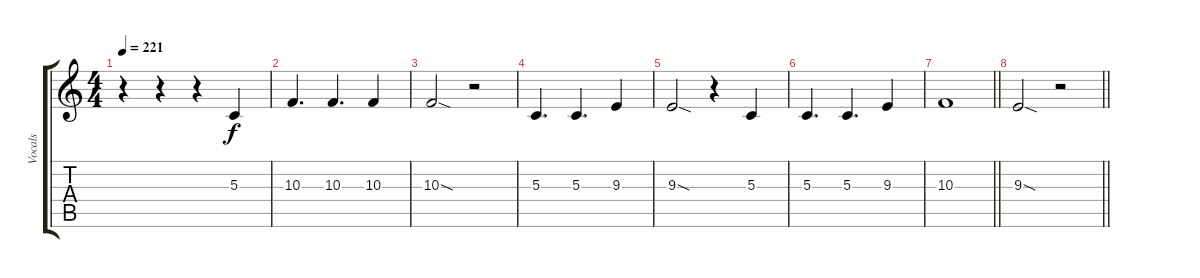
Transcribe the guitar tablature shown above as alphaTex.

\track ("Vocals" "Vocals") {instrument lead2sawtooth}
\staff {score tabs}
\tuning (E4 B3 G3 D3 A2 E2) {hide}
\ts (4 4)
\tempo 221
\clef g2
\ks c
r.4{dy f balance 8} r.4 r.4 5.3.4 |
10.3.4{d} 10.3.4{d} 10.3.4 |
10.3{sod}.2 r.2 |
5.3.4{d} 5.3.4{d} 9.3.4 |
9.3{sod}.2 r.4 5.3.4 |
5.3.4{d} 5.3.4{d} 9.3.4 |
\barLineRight lightlight
10.3.1 |
\barLineRight lightlight
9.3{sod}.2 r.2
